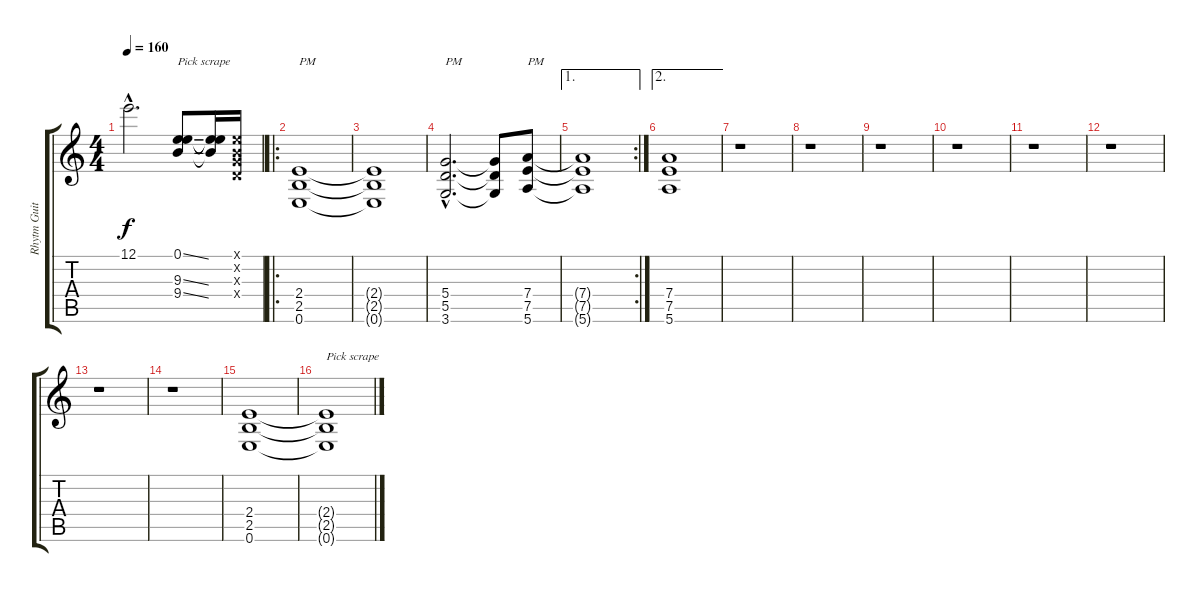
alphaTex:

\track ("Rhytm Guitar" "Rhytm Guit") {instrument overdrivenguitar}
\staff {score tabs}
\tuning (E4 B3 G3 D3 A2 E2) {hide}
\ts (4 4)
\tempo 160
\clef g2
\ks c
12.1{hac t}.2{d dy f} (0.1{ss} 9.3{ss} 9.4{ss}).8{txt "Pick scrape"} (0.1{t} 9.3{t} 9.4{t}).16 (0.1{x} 0.2{x} 0.3{x} 0.4{x}).16 |
\ro
(2.4 2.5 0.6).1{txt "PM"} |
(2.4{t} 2.5{t} 0.6{t}).1 |
(5.4{hac} 5.5{hac} 3.6{hac}).2{d txt "PM"} (5.4{t} 5.5{t} 3.6{t}).8 (7.4 7.5 5.6).8{txt "PM"} |
\ae 1
\rc 2
(7.4{t} 7.5{t} 5.6{t}).1 |
\ae 2
(7.4 7.5 5.6).1 |
r.1 |
r.1 |
r.1 |
r.1 |
r.1 |
r.1 |
r.1 |
r.1 |
(2.4 2.5 0.6).1 |
(2.4{t} 2.5{t} 0.6{t}).1{txt "Pick scrape"}
